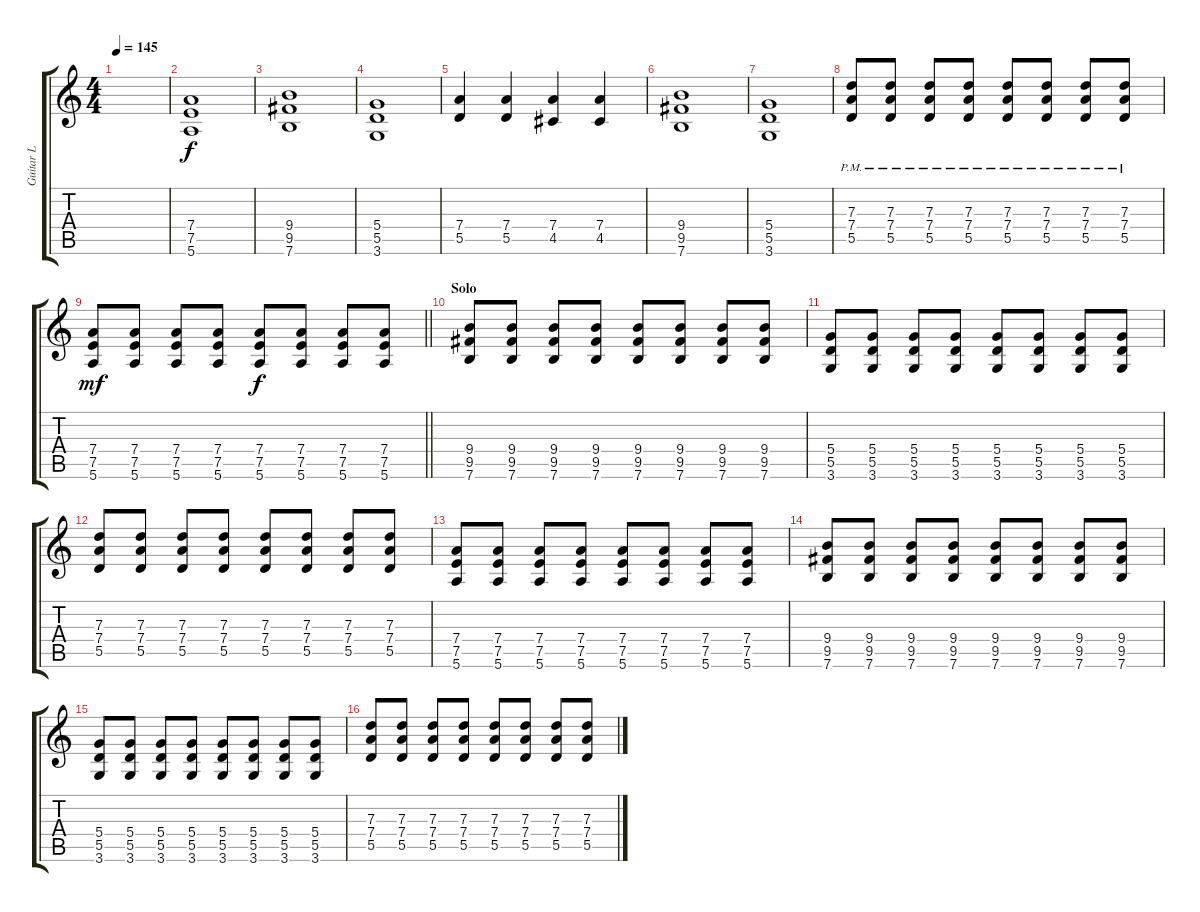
\track ("Guitar L" "Guitar L") {instrument distortionguitar}
\staff {score tabs}
\tuning (E4 B3 G3 D3 A2 E2) {hide}
\ts (4 4)
\tempo 145
\clef g2
\ks c
|
(7.4 7.5 5.6).1{dy f} |
(9.4 9.5 7.6).1 |
(5.4 5.5 3.6).1 |
(7.4 5.5).4 (7.4 5.5).4 (7.4 4.5).4 (7.4 4.5).4 |
(9.4 9.5 7.6).1 |
(5.4 5.5 3.6).1 |
(7.3{pm} 7.4{pm} 5.5{pm}).8 (7.3{pm} 7.4{pm} 5.5{pm}).8 (7.3{pm} 7.4{pm} 5.5{pm}).8 (7.3{pm} 7.4{pm} 5.5{pm}).8 (7.3{pm} 7.4{pm} 5.5{pm}).8 (7.3{pm} 7.4{pm} 5.5{pm}).8 (7.3{pm} 7.4{pm} 5.5{pm}).8 (7.3{pm} 7.4{pm} 5.5{pm}).8 |
\barLineRight lightlight
(7.4 7.5 5.6).8{dy mf} (7.4 7.5 5.6).8 (7.4 7.5 5.6).8 (7.4 7.5 5.6).8 (7.4 7.5 5.6).8{dy f} (7.4 7.5 5.6).8 (7.4 7.5 5.6).8 (7.4 7.5 5.6).8 |
\section ("" "Solo")
(9.4 9.5 7.6).8 (9.4 9.5 7.6).8 (9.4 9.5 7.6).8 (9.4 9.5 7.6).8 (9.4 9.5 7.6).8 (9.4 9.5 7.6).8 (9.4 9.5 7.6).8 (9.4 9.5 7.6).8 |
(5.4 5.5 3.6).8 (5.4 5.5 3.6).8 (5.4 5.5 3.6).8 (5.4 5.5 3.6).8 (5.4 5.5 3.6).8 (5.4 5.5 3.6).8 (5.4 5.5 3.6).8 (5.4 5.5 3.6).8 |
(7.3 7.4 5.5).8 (7.3 7.4 5.5).8 (7.3 7.4 5.5).8 (7.3 7.4 5.5).8 (7.3 7.4 5.5).8 (7.3 7.4 5.5).8 (7.3 7.4 5.5).8 (7.3 7.4 5.5).8 |
(7.4 7.5 5.6).8 (7.4 7.5 5.6).8 (7.4 7.5 5.6).8 (7.4 7.5 5.6).8 (7.4 7.5 5.6).8 (7.4 7.5 5.6).8 (7.4 7.5 5.6).8 (7.4 7.5 5.6).8 |
(9.4 9.5 7.6).8 (9.4 9.5 7.6).8 (9.4 9.5 7.6).8 (9.4 9.5 7.6).8 (9.4 9.5 7.6).8 (9.4 9.5 7.6).8 (9.4 9.5 7.6).8 (9.4 9.5 7.6).8 |
(5.4 5.5 3.6).8 (5.4 5.5 3.6).8 (5.4 5.5 3.6).8 (5.4 5.5 3.6).8 (5.4 5.5 3.6).8 (5.4 5.5 3.6).8 (5.4 5.5 3.6).8 (5.4 5.5 3.6).8 |
(7.3 7.4 5.5).8 (7.3 7.4 5.5).8 (7.3 7.4 5.5).8 (7.3 7.4 5.5).8 (7.3 7.4 5.5).8 (7.3 7.4 5.5).8 (7.3 7.4 5.5).8 (7.3 7.4 5.5).8
